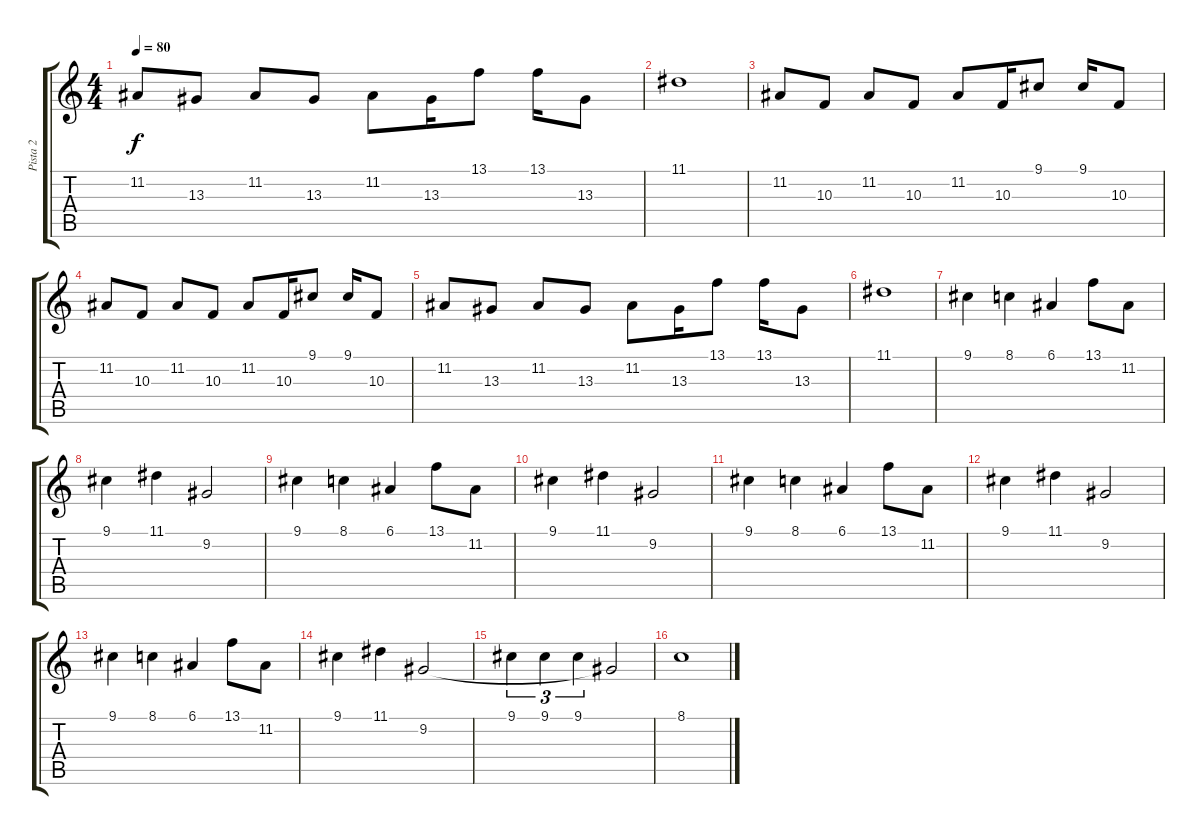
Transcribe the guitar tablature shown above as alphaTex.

\track ("Pista 2" "Pista 2") {instrument acousticgrandpiano}
\staff {score tabs}
\tuning (E4 B3 G3 D3 A2 E2) {hide}
\ts (4 4)
\tempo 80
\clef g2
\ks c
11.2.8{dy f} 13.3.8 11.2.8 13.3.8 11.2.8 13.3.16 13.1.8 13.1.16 13.3.8 |
11.1.1 |
11.2.8 10.3.8 11.2.8 10.3.8 11.2.8 10.3.16 9.1.8 9.1.16 10.3.8 |
11.2.8 10.3.8 11.2.8 10.3.8 11.2.8 10.3.16 9.1.8 9.1.16 10.3.8 |
11.2.8 13.3.8 11.2.8 13.3.8 11.2.8 13.3.16 13.1.8 13.1.16 13.3.8 |
11.1.1 |
9.1.4 8.1.4 6.1.4 13.1.8 11.2.8 |
9.1.4 11.1.4 9.2.2 |
9.1.4 8.1.4 6.1.4 13.1.8 11.2.8 |
9.1.4 11.1.4 9.2.2 |
9.1.4 8.1.4 6.1.4 13.1.8 11.2.8 |
9.1.4 11.1.4 9.2.2 |
9.1.4 8.1.4 6.1.4 13.1.8 11.2.8 |
9.1.4 11.1.4 9.2.2 |
9.1.4{tu (3 2)} 9.1.4{tu (3 2)} 9.1.4{tu (3 2)} 9.2{t}.2 |
8.1.1
